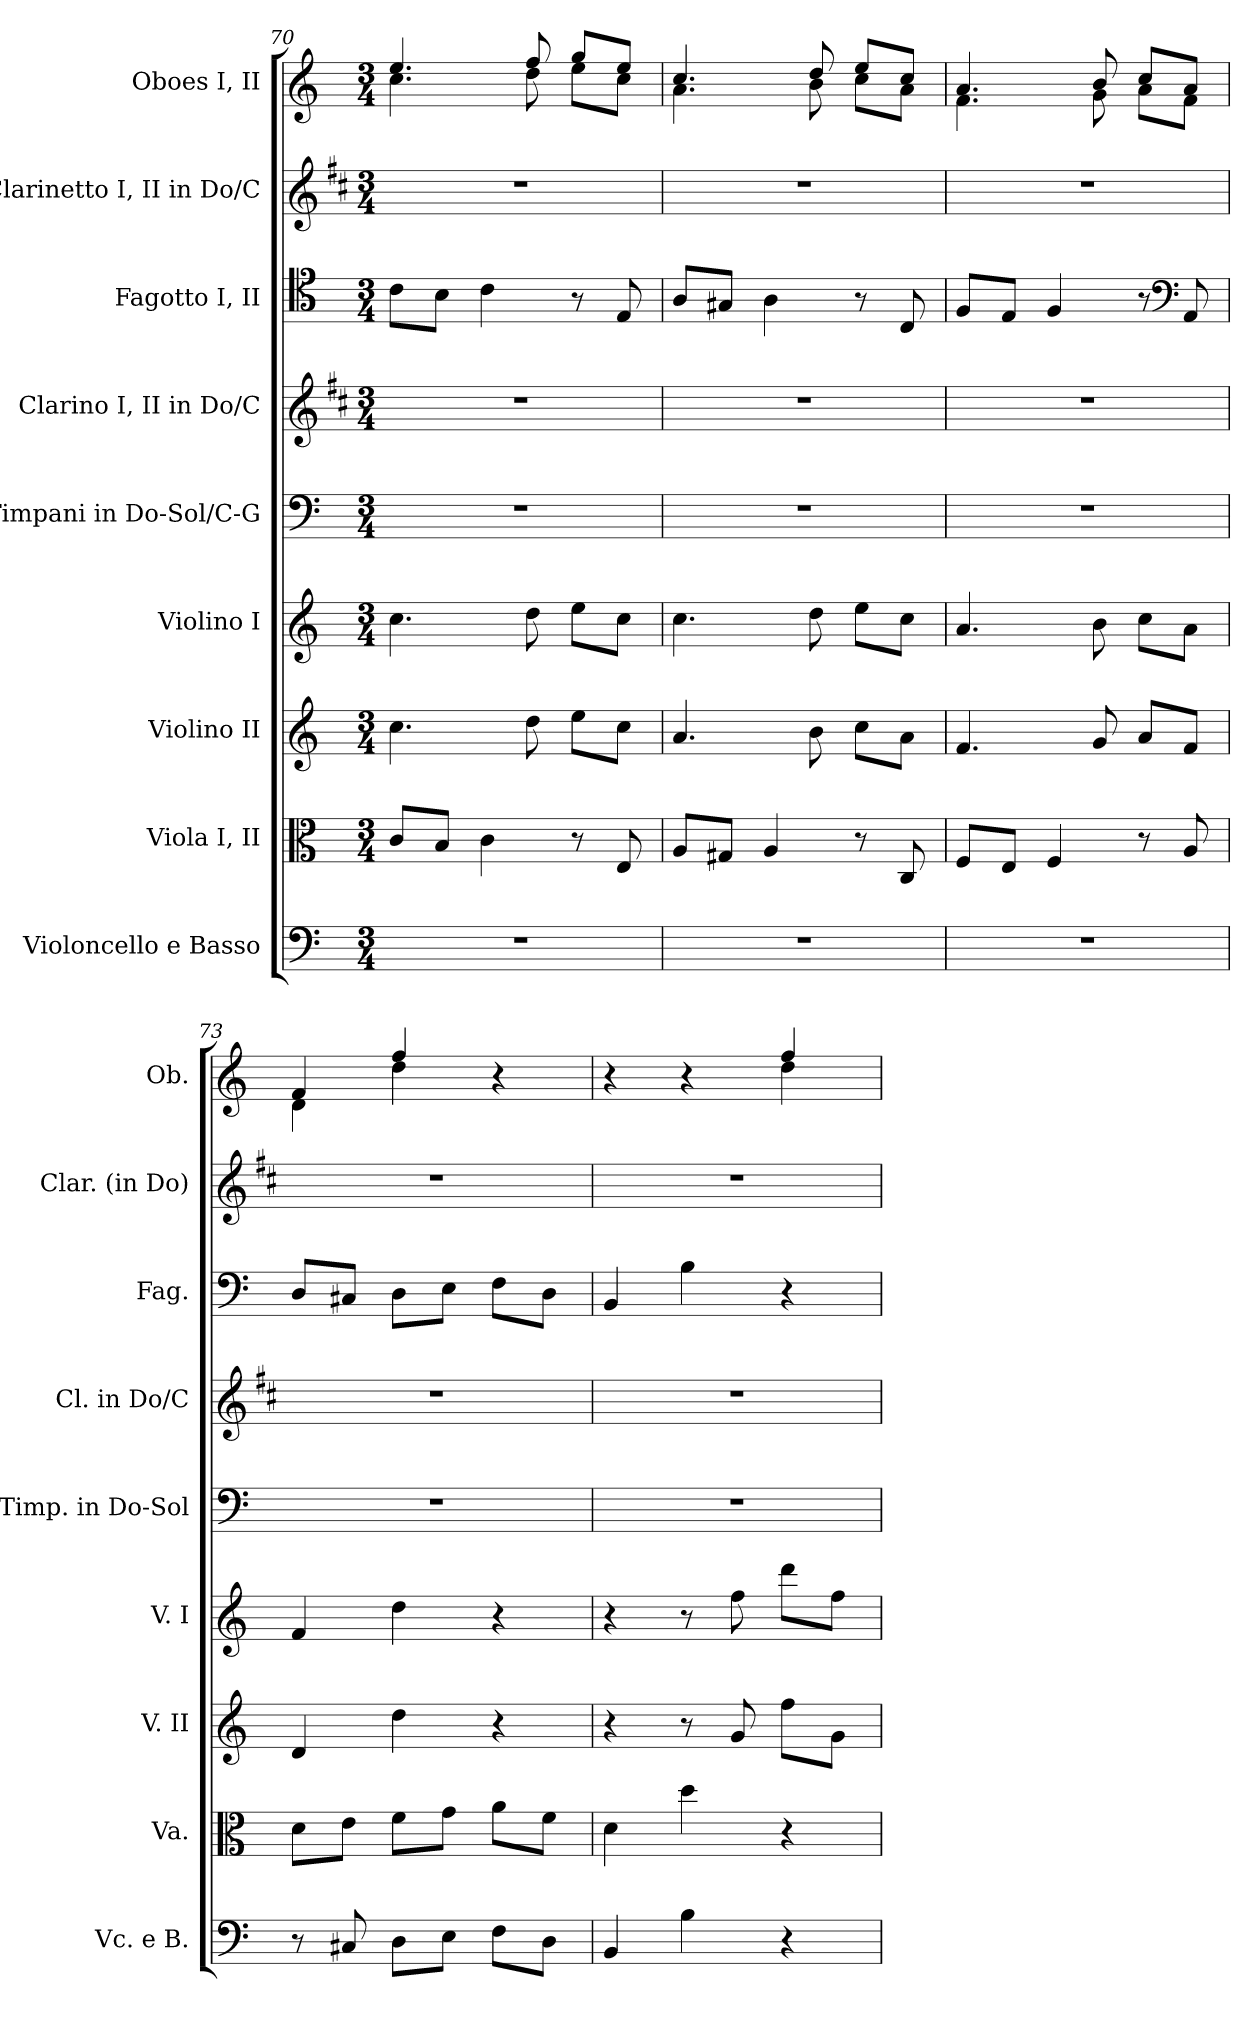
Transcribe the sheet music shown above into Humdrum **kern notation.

**kern	**kern	**kern	**kern	**kern	**kern	**kern	**kern	**kern
*part9	*part8	*part7	*part6	*part5	*part4	*part3	*part2	*part1
*staff9	*staff8	*staff7	*staff6	*staff5	*staff4	*staff3	*staff2	*staff1
*I"Violoncello e Basso	*I"Viola I, II	*I"Violino II	*I"Violino I	*I"Timpani in Do-Sol/C-G	*I"Clarino I, II in Do/C	*I"Fagotto I, II	*I"Clarinetto I, II in Do/C	*I"Oboes I, II
*I'Vc. e B.	*I'Va.	*I'V. II	*I'V. I	*I'Timp. in Do-Sol	*I'Cl. in Do/C	*I'Fag.	*I'Clar. (in Do)	*I'Ob.
*clefF4	*clefC3	*clefG2	*clefG2	*clefF4	*clefG2	*clefC4	*clefG2	*clefG2
*	*	*	*	*	*ITrd1c2	*	*ITrd1c2	*
*k[]	*k[]	*k[]	*k[]	*k[]	*k[]	*k[]	*k[]	*k[]
*M3/4	*M3/4	*M3/4	*M3/4	*M3/4	*M3/4	*M3/4	*M3/4	*M3/4
=70	=70	=70	=70	=70	=70	=70	=70	=70
*	*	*	*	*	*	*	*	*^
2.r	8ci/L	4.cci\	4.cci\	2.r	2.r	8ci\L	2.r	4.eej/	4.cci\
.	8B/J	.	.	.	.	8B\J	.	.	.
.	4c\	.	.	.	.	4c\	.	.	.
.	.	8ddi\	8ddi\	.	.	.	.	8ffj/	8ddi\
.	8r	8eei\L	8eei\L	.	.	8r	.	8ggj/L	8eei\L
.	8Ej/	8cci\J	8cci\J	.	.	8Ej/	.	8eej/J	8cci\J
!!LO:PB:g=z	!!
=71	=71	=71	=71	=71	=71	=71	=71	=71	=71
2.r	8Ai/L	4.ai/	4.ccj\	2.r	2.r	8Ai/L	2.r	4.ccj/	4.ai\
.	8G#X/J	.	.	.	.	8G#X/J	.	.	.
.	4A/	.	.	.	.	4A\	.	.	.
.	.	8bi\	8ddj\	.	.	.	.	8ddj/	8bi\
.	8r	8cci\L	8eej\L	.	.	8r	.	8eej/L	8cci\L
.	8Cj/	8ai\J	8ccj\J	.	.	8Cj/	.	8ccj/J	8ai\J
=72	=72	=72	=72	=72	=72	=72	=72	=72	=72
2.r	8Fi/L	4.fi/	4.aj/	2.r	2.r	8Fi/L	2.r	4.aj/	4.fi\
.	8E/J	.	.	.	.	8E/J	.	.	.
.	4F/	.	.	.	.	4F/	.	.	.
.	.	8gi/	8bj\	.	.	.	.	8bj/	8gi\
.	8r	8ai/L	8ccj\L	.	.	8r	.	8ccj/L	8ai\L
*	*	*	*	*	*	*clefF4	*	*	*
.	8Aj/	8fi/J	8aj\J	.	.	8AAj/	.	8aj/J	8fi\J
=73	=73	=73	=73	=73	=73	=73	=73	=73	=73
8r	8di\L	4di/	4fj/	2.r	2.r	8Di/L	2.r	4fj/	4di\
8C#X/	8e\J	.	.	.	.	8C#X/J	.	.	.
8Di\L	8fj\L	4ddi\	4ddi\	.	.	8Di\L	.	4ffj/	4ddi\
8E\J	8g\J	.	.	.	.	8E\J	.	.	.
8Fi\L	8aj\L	4r	4r	.	.	8Fi\L	.	4r	4ryy
8D\J	8f\J	.	.	.	.	8D\J	.	.	.
=74	=74	=74	=74	=74	=74	=74	=74	=74	=74
4BBi/	4dj\	4r	4r	2.r	2.r	4BBi/	2.r	4r	4ryy
4Bi\	4ddj\	8r	8r	.	.	4Bi\	.	4r	4ryy
.	.	8g/	8ff\	.	.	.	.	.	.
4r	4r	8ffj\L	8dddi\L	.	.	4r	.	4ffj/	4ddi\
.	.	8g\J	8ff\J	.	.	.	.	.	.
*	*	*	*	*	*	*	*	*v	*v
=	=	=	=	=	=	=	=	=
*-	*-	*-	*-	*-	*-	*-	*-	*-
